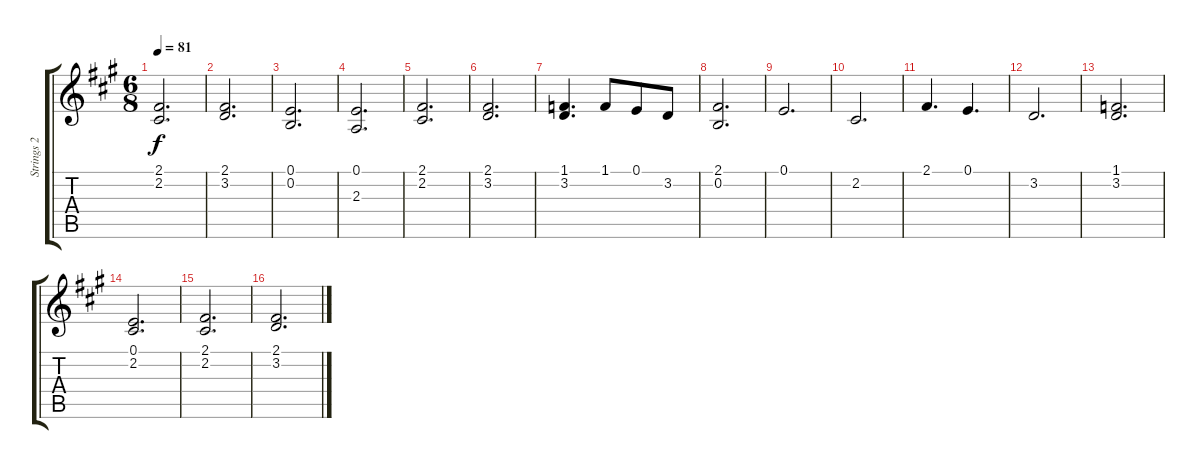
\track ("Strings 2" "Strings 2") {instrument stringensemble1}
\staff {score tabs}
\tuning (E4 B3 G3 D3 A2 E2) {hide}
\ts (6 8)
\tempo 81
\clef g2
\ks a
(2.1 2.2).2{d dy f} |
(2.1 3.2).2{d} |
(0.1 0.2).2{d} |
(0.1 2.3).2{d} |
(2.1 2.2).2{d} |
(2.1 3.2).2{d} |
(1.1 3.2).4{d} 1.1.8 0.1.8 3.2.8 |
(2.1 0.2).2{d} |
0.1.2{d} |
2.2.2{d} |
2.1.4{d} 0.1.4{d} |
3.2.2{d} |
(1.1 3.2).2{d} |
(0.1 2.2).2{d} |
(2.1 2.2).2{d} |
(2.1 3.2).2{d}
